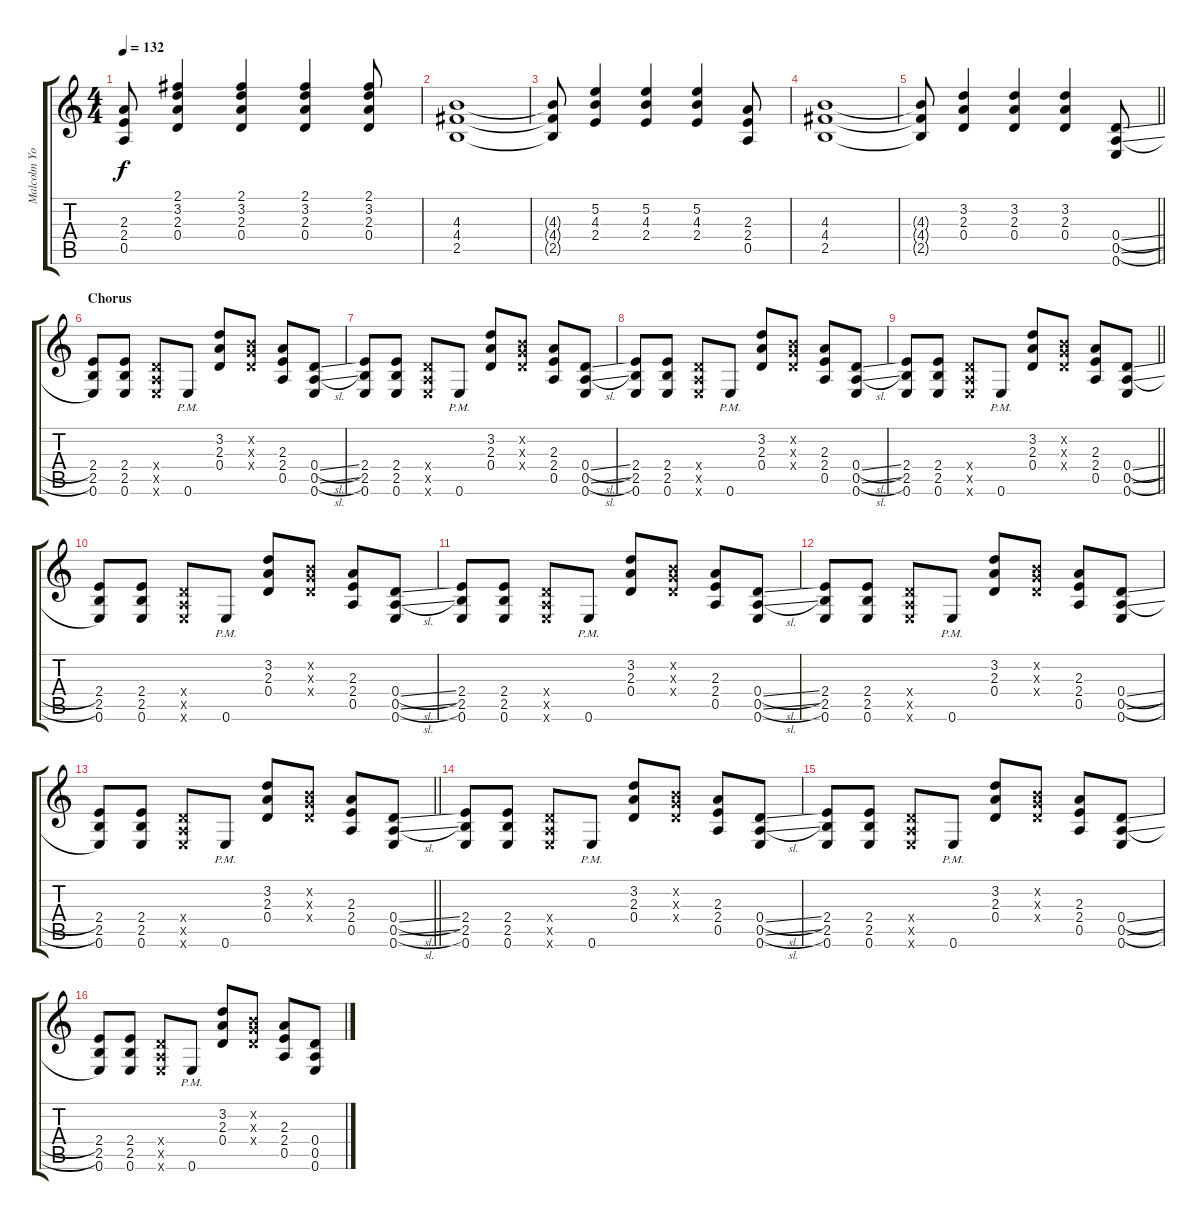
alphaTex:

\track ("Malcolm Young" "Malcolm Yo") {instrument overdrivenguitar}
\staff {score tabs}
\tuning (E4 B3 G3 D3 A2 E2) {hide}
\ts (4 4)
\tempo 132
\clef g2
\ks c
(2.3{t} 2.4{t} 0.5{t}).8{dy f} (2.1 3.2 2.3 0.4).4 (2.1 3.2 2.3 0.4).4 (2.1 3.2 2.3 0.4).4 (2.1 3.2 2.3 0.4).8 |
(4.3 4.4 2.5).1 |
(4.3{t} 4.4{t} 2.5{t}).8 (5.2 4.3 2.4).4 (5.2 4.3 2.4).4 (5.2 4.3 2.4).4 (2.3 2.4 0.5).8 |
(4.3 4.4 2.5).1 |
\barLineRight lightlight
(4.3{t} 4.4{t} 2.5{t}).8 (3.2 2.3 0.4).4 (3.2 2.3 0.4).4 (3.2 2.3 0.4).4 (0.4{sl} 0.5{sl} 0.6).8 |
\section ("" "Chorus")
(2.4 2.5 0.6).8 (2.4 2.5 0.6).8 (0.4{x} 0.5{x} 0.6{x}).8 0.6{pm}.8 (3.2 2.3 0.4).8 (0.2{x} 0.3{x} 0.4{x}).8 (2.3 2.4 0.5).8 (0.4{sl} 0.5{sl} 0.6).8 |
(2.4 2.5 0.6).8 (2.4 2.5 0.6).8 (0.4{x} 0.5{x} 0.6{x}).8 0.6{pm}.8 (3.2 2.3 0.4).8 (0.2{x} 0.3{x} 0.4{x}).8 (2.3 2.4 0.5).8 (0.4{sl} 0.5{sl} 0.6).8 |
(2.4 2.5 0.6).8 (2.4 2.5 0.6).8 (0.4{x} 0.5{x} 0.6{x}).8 0.6{pm}.8 (3.2 2.3 0.4).8 (0.2{x} 0.3{x} 0.4{x}).8 (2.3 2.4 0.5).8 (0.4{sl} 0.5{sl} 0.6).8 |
\barLineRight lightlight
(2.4 2.5 0.6).8 (2.4 2.5 0.6).8 (0.4{x} 0.5{x} 0.6{x}).8 0.6{pm}.8 (3.2 2.3 0.4).8 (0.2{x} 0.3{x} 0.4{x}).8 (2.3 2.4 0.5).8 (0.4{sl} 0.5{sl} 0.6).8 |
(2.4 2.5 0.6).8 (2.4 2.5 0.6).8 (0.4{x} 0.5{x} 0.6{x}).8 0.6{pm}.8 (3.2 2.3 0.4).8 (0.2{x} 0.3{x} 0.4{x}).8 (2.3 2.4 0.5).8 (0.4{sl} 0.5{sl} 0.6).8 |
(2.4 2.5 0.6).8 (2.4 2.5 0.6).8 (0.4{x} 0.5{x} 0.6{x}).8 0.6{pm}.8 (3.2 2.3 0.4).8 (0.2{x} 0.3{x} 0.4{x}).8 (2.3 2.4 0.5).8 (0.4{sl} 0.5{sl} 0.6).8 |
(2.4 2.5 0.6).8 (2.4 2.5 0.6).8 (0.4{x} 0.5{x} 0.6{x}).8 0.6{pm}.8 (3.2 2.3 0.4).8 (0.2{x} 0.3{x} 0.4{x}).8 (2.3 2.4 0.5).8 (0.4{sl} 0.5{sl} 0.6).8 |
\barLineRight lightlight
(2.4 2.5 0.6).8 (2.4 2.5 0.6).8 (0.4{x} 0.5{x} 0.6{x}).8 0.6{pm}.8 (3.2 2.3 0.4).8 (0.2{x} 0.3{x} 0.4{x}).8 (2.3 2.4 0.5).8 (0.4{sl} 0.5{sl} 0.6).8 |
(2.4 2.5 0.6).8 (2.4 2.5 0.6).8 (0.4{x} 0.5{x} 0.6{x}).8 0.6{pm}.8 (3.2 2.3 0.4).8 (0.2{x} 0.3{x} 0.4{x}).8 (2.3 2.4 0.5).8 (0.4{sl} 0.5{sl} 0.6).8 |
(2.4 2.5 0.6).8 (2.4 2.5 0.6).8 (0.4{x} 0.5{x} 0.6{x}).8 0.6{pm}.8 (3.2 2.3 0.4).8 (0.2{x} 0.3{x} 0.4{x}).8 (2.3 2.4 0.5).8 (0.4{sl} 0.5{sl} 0.6).8 |
(2.4 2.5 0.6).8 (2.4 2.5 0.6).8 (0.4{x} 0.5{x} 0.6{x}).8 0.6{pm}.8 (3.2 2.3 0.4).8 (0.2{x} 0.3{x} 0.4{x}).8 (2.3 2.4 0.5).8 (0.4{sl} 0.5{sl} 0.6).8
